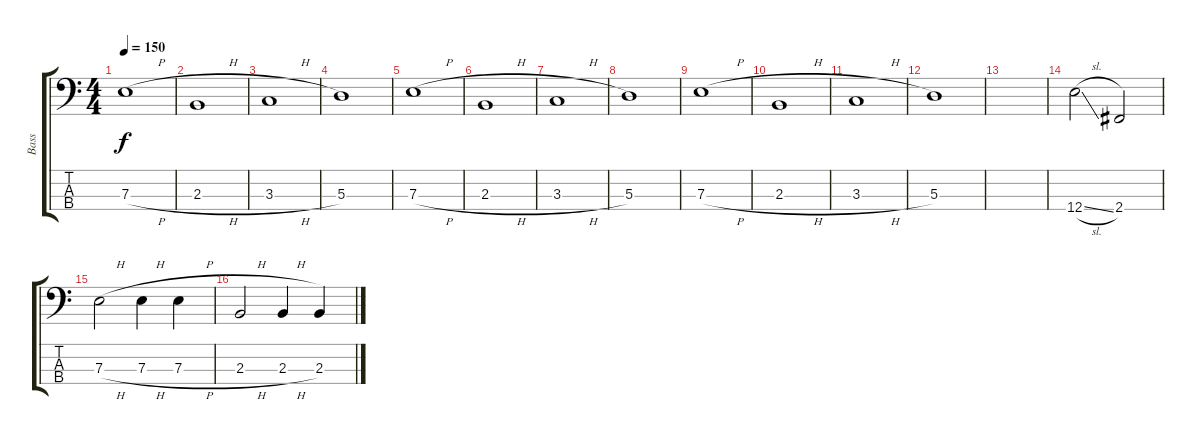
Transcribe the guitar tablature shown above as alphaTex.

\track ("Bass" "Bass") {instrument electricbassfinger}
\staff {score tabs}
\tuning (G2 D2 A1 E1) {hide}
\ts (4 4)
\tempo 150
\clef f4
\ks c
7.3{h}.1{dy f} |
2.3{h}.1 |
3.3{h}.1 |
5.3.1 |
7.3{h}.1 |
2.3{h}.1 |
3.3{h}.1 |
5.3.1 |
7.3{h}.1 |
2.3{h}.1 |
3.3{h}.1 |
5.3.1 |
|
12.4{sl}.2 2.4.2 |
7.3{h}.2 7.3{h}.4 7.3{h}.4 |
2.3{h}.2 2.3{h}.4 2.3{h}.4
